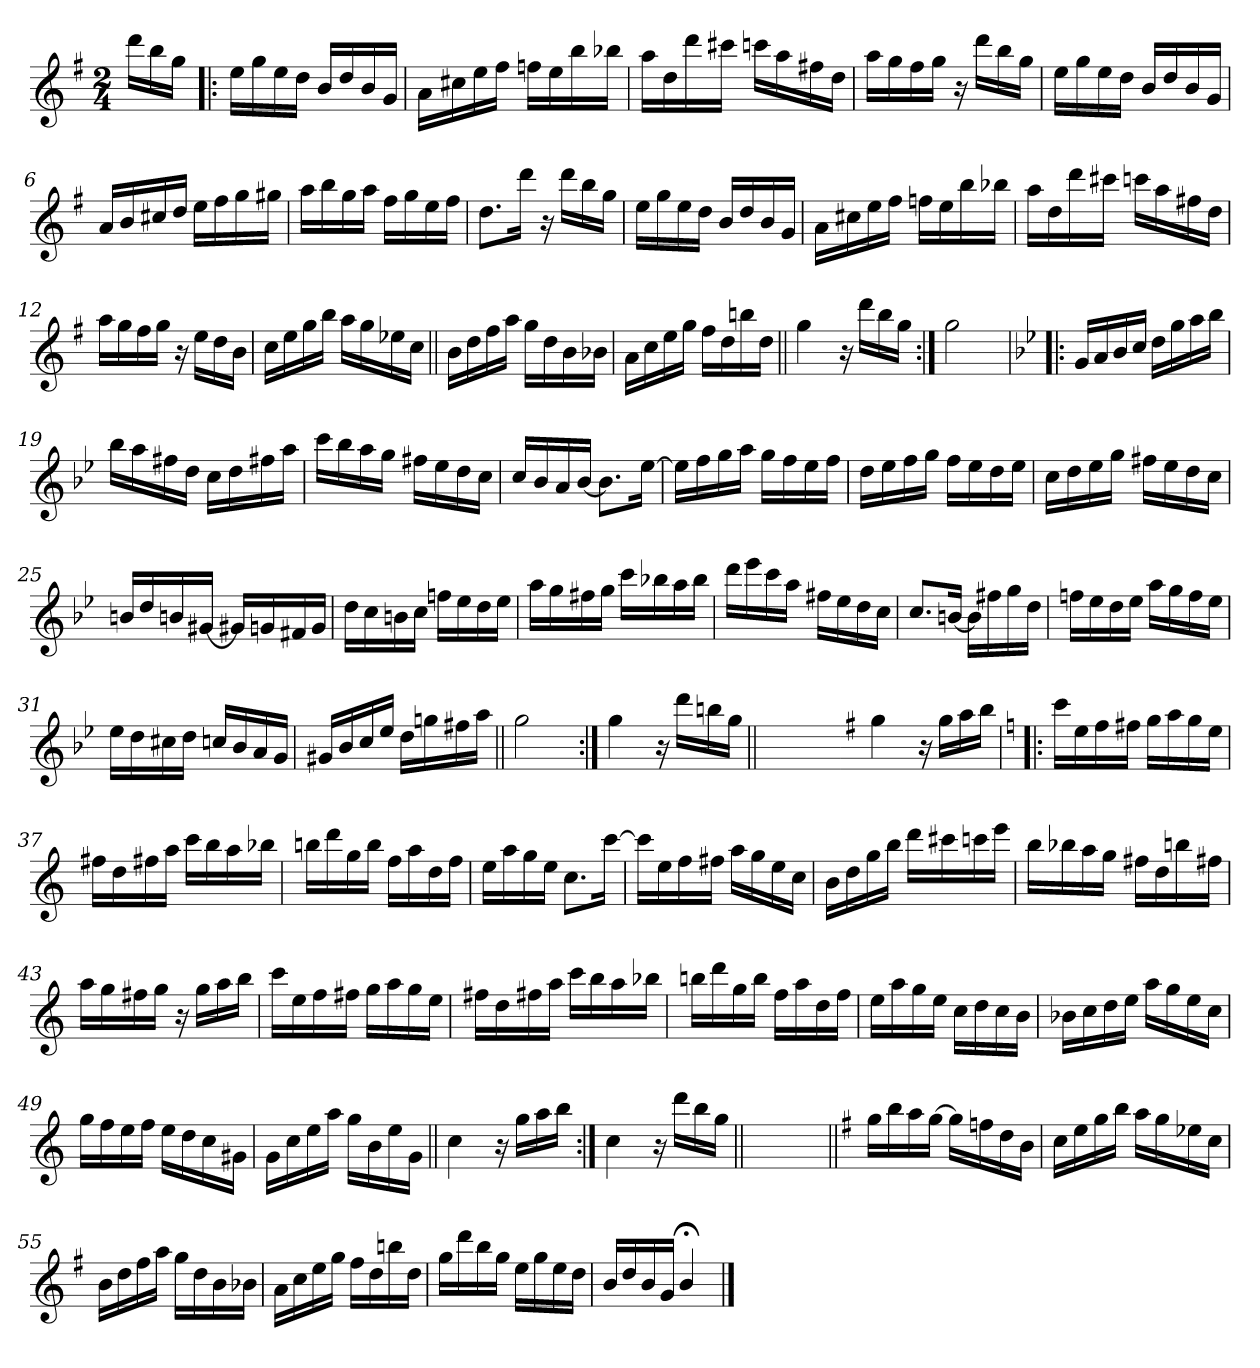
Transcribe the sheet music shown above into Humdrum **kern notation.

**kern
*part1
*staff1
*clefG2
*k[f#]
*G:
*M2/4
=
16ddd\LL
16bb\
16gg\JJ
=1!|:
16ee\LL
16gg\
16ee\
16dd\JJ
16b/LL
16dd/
16b/
16g/JJ
=2
16a\LL
16cc#X\
16ee\
16ff#\JJ
16ffn\LL
16ee\
16bb\
16bb-X\JJ
=3
16aa\LL
16dd\
16ddd\
16ccc#X\JJ
16cccn\LL
16aa\
16ff#X\
16dd\JJ
!!LO:LB:g=z
=4
16aa\LL
16gg\
16ff#\
16gg\JJ
16r
16ddd\LL
16bb\
16gg\JJ
=5
16ee\LL
16gg\
16ee\
16dd\JJ
16b/LL
16dd/
16b/
16g/JJ
=6
16a/LL
16b/
16cc#X/
16dd/JJ
16ee\LL
16ff#\
16gg\
16gg#X\JJ
=7
16aa\LL
16bb\
16gg\
16aa\JJ
16ff#\LL
16gg\
16ee\
16ff#\JJ
!!LO:LB:g=z
=8
8.dd\L
16ddd\Jk
16r
16ddd\LL
16bb\
16gg\JJ
=9
16ee\LL
16gg\
16ee\
16dd\JJ
16b/LL
16dd/
16b/
16g/JJ
=10
16a\LL
16cc#X\
16ee\
16ff#\JJ
16ffn\LL
16ee\
16bb\
16bb-X\JJ
=11
16aa\LL
16dd\
16ddd\
16ccc#X\JJ
16cccn\LL
16aa\
16ff#X\
16dd\JJ
!!LO:LB:g=z
=12
16aa\LL
16gg\
16ff#\
16gg\JJ
16r
16ee\LL
16dd\
16b\JJ
=13
16cc\LL
16ee\
16gg\
16bb\JJ
16aa\LL
16gg\
16ee-X\
16cc\JJ
=14||
16b\LL
16dd\
16ff#\
16aa\JJ
16gg\LL
16dd\
16b\
16b-X\JJ
=15
16a\LL
16cc\
16ee\
16gg\JJ
16ff#\LL
16dd\
16bbn\
16dd\JJ
!!LO:LB:g=z
=16||
4gg\
16r
16ddd\LL
16bb\
16gg\JJ
=17:|!
2gg\
=18!|:
*k[b-e-]
*B-:
16g/LL
16a/
16b-/
16cc/JJ
16dd\LL
16gg\
16aa\
16bb-\JJ
=19
16bb-\LL
16aa\
16ff#X\
16dd\JJ
16cc\LL
16dd\
16ff#X\
16aa\JJ
!!LO:LB:g=z
=20
16ccc\LL
16bb-\
16aa\
16gg\JJ
16ff#X\LL
16ee-\
16dd\
16cc\JJ
=21
16cc/LL
16b-/
16a/
[16b-/JJ
8.b-\L]
[16ee-\Jk
=22
16ee-\LL]
16ff\
16gg\
16aa\JJ
16gg\LL
16ff\
16ee-\
16ff\JJ
=23
16dd\LL
16ee-\
16ff\
16gg\JJ
16ff\LL
16ee-\
16dd\
16ee-\JJ
!!LO:LB:g=z
=24
16cc\LL
16dd\
16ee-\
16gg\JJ
16ff#X\LL
16ee-\
16dd\
16cc\JJ
=25
16bn/LL
16dd/
16bn/
[16g#X/JJ
16g#X/LL]
16gn/
16f#X/
16g/JJ
=26
16dd\LL
16cc\
16bn\
16cc\JJ
16ffn\LL
16ee-\
16dd\
16ee-\JJ
=27
16aa\LL
16gg\
16ff#X\
16gg\JJ
16ccc\LL
16bb-X\
16aa\
16bb-\JJ
!!LO:LB:g=z
=28
16ddd\LL
16eee-\
16ccc\
16aa\JJ
16ff#X\LL
16ee-\
16dd\
16cc\JJ
=29
8.cc/L
[16bn/Jk
16bn\LL]
16ff#X\
16gg\
16dd\JJ
=30
16ffn\LL
16ee-\
16dd\
16ee-\JJ
16aa\LL
16gg\
16ff\
16ee-\JJ
=31
16ee-\LL
16dd\
16cc#X\
16dd\JJ
16ccn/LL
16b-/
16a/
16g/JJ
!!LO:LB:g=z
=32
16g#X/LL
16b-/
16cc/
16ee-/JJ
16dd\LL
16ggn\
16ff#X\
16aa\JJ
=33||
2gg\
=34:|!
4gg\
16r
16ddd\LL
16bbn\
16gg\JJ
=34X341||
2ryy
!!LO:PB:g=z
=35-
*k[f#]
*G:
4gg\
16r
16gg\LL
16aa\
16bb\JJ
=36!|:
*k[]
*C:
16ccc\LL
16ee\
16ff\
16ff#X\JJ
16gg\LL
16aa\
16gg\
16ee\JJ
=37
16ff#X\LL
16dd\
16ff#X\
16aa\JJ
16ccc\LL
16bb\
16aa\
16bb-X\JJ
=38
16bbn\LL
16ddd\
16gg\
16bb\JJ
16ff\LL
16aa\
16dd\
16ff\JJ
!!LO:LB:g=z
=39
16ee\LL
16aa\
16gg\
16ee\JJ
8.cc\L
[16ccc\Jk
=40
16ccc\LL]
16ee\
16ff\
16ff#X\JJ
16aa\LL
16gg\
16ee\
16cc\JJ
=41
16b\LL
16dd\
16gg\
16bb\JJ
16ddd\LL
16ccc#X\
16cccn\
16eee\JJ
=42
16bb\LL
16bb-X\
16aa\
16gg\JJ
16ff#X\LL
16dd\
16bbn\
16ff#X\JJ
!!LO:LB:g=z
=43
16aa\LL
16gg\
16ff#X\
16gg\JJ
16r
16gg\LL
16aa\
16bb\JJ
=44
16ccc\LL
16ee\
16ff\
16ff#X\JJ
16gg\LL
16aa\
16gg\
16ee\JJ
=45
16ff#X\LL
16dd\
16ff#X\
16aa\JJ
16ccc\LL
16bb\
16aa\
16bb-X\JJ
=46
16bbn\LL
16ddd\
16gg\
16bb\JJ
16ff\LL
16aa\
16dd\
16ff\JJ
!!LO:LB:g=z
=47
16ee\LL
16aa\
16gg\
16ee\JJ
16cc\LL
16dd\
16cc\
16b\JJ
=48
16b-X\LL
16cc\
16dd\
16ee\JJ
16aa\LL
16gg\
16ee\
16cc\JJ
=49
16gg\LL
16ff\
16ee\
16ff\JJ
16ee\LL
16dd\
16cc\
16g#X\JJ
=50
16g\LL
16cc\
16ee\
16aa\JJ
16gg\LL
16b\
16ee\
16g\JJ
!!LO:LB:g=z
=51||
4cc\
16r
16gg\LL
16aa\
16bb\JJ
=52:|!
4cc\
16r
16ddd\LL
16bb\
16gg\JJ
=52X522||
2ryy
=53||
*k[f#]
*G:
16gg\LL
16bb\
16aa\
[16gg\JJ
16gg\LL]
16ffn\
16dd\
16b\JJ
=54
16cc\LL
16ee\
16gg\
16bb\JJ
16aa\LL
16gg\
16ee-X\
16cc\JJ
!!LO:LB:g=z
=55
16b\LL
16dd\
16ff#\
16aa\JJ
16gg\LL
16dd\
16b\
16b-X\JJ
=56
16a\LL
16cc\
16ee\
16gg\JJ
16ff#\LL
16dd\
16bbn\
16dd\JJ
=57
16gg\LL
16ddd\
16bb\
16gg\JJ
16ee\LL
16gg\
16ee\
16dd\JJ
=58
16b/LL
16dd/
16b/
16g/JJ
4b;</
==
*-
